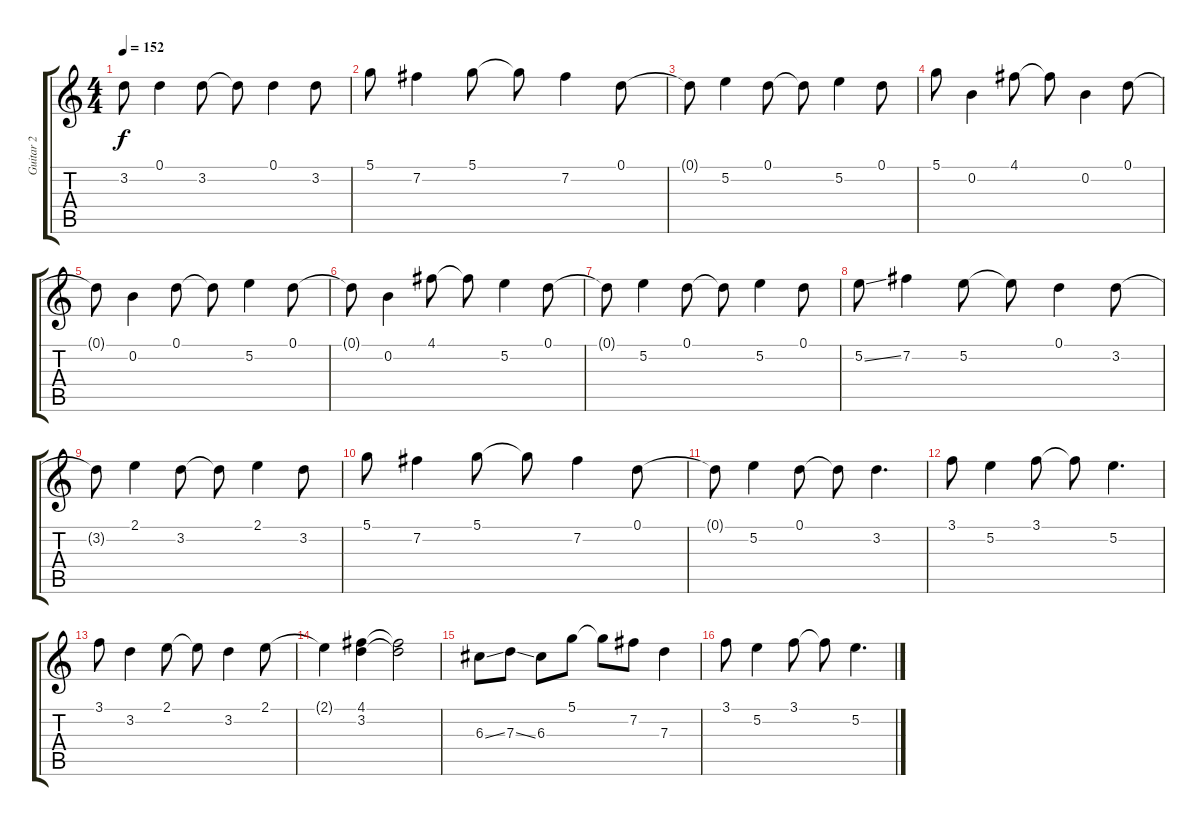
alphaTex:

\track ("Guitar 2" "Guitar 2") {instrument acousticguitarnylon}
\staff {score tabs}
\tuning (D4 B3 G3 D3 A2 D2) {hide}
\ts (4 4)
\tempo 152
\clef g2
\ks c
3.2{t}.8{dy f} 0.1.4 3.2.8 3.2{t}.8 0.1.4 3.2.8 |
5.1.8 7.2.4 5.1.8 5.1{t}.8 7.2.4 0.1.8 |
0.1{t}.8 5.2.4 0.1.8 0.1{t}.8 5.2.4 0.1.8 |
5.1.8 0.2.4 4.1.8 4.1{t}.8 0.2.4 0.1.8 |
0.1{t}.8 0.2.4 0.1.8 0.1{t}.8 5.2.4 0.1.8 |
0.1{t}.8 0.2.4 4.1.8 4.1{t}.8 5.2.4 0.1.8 |
0.1{t}.8 5.2.4 0.1.8 0.1{t}.8 5.2.4 0.1.8 |
5.2{ss}.8 7.2.4 5.2.8 5.2{t}.8 0.1.4 3.2.8 |
3.2{t}.8 2.1.4 3.2.8 3.2{t}.8 2.1.4 3.2.8 |
5.1.8 7.2.4 5.1.8 5.1{t}.8 7.2.4 0.1.8 |
0.1{t}.8 5.2.4 0.1.8 0.1{t}.8 3.2.4{d} |
3.1.8 5.2.4 3.1.8 3.1{t}.8 5.2.4{d} |
3.1.8 3.2.4 2.1.8 2.1{t}.8 3.2.4 2.1.8 |
2.1{t}.4 (4.1 3.2).4 (4.1{t} 3.2{t}).2 |
6.3{ss}.8 7.3{ss}.8 6.3.8 5.1.8 5.1{t}.8 7.2.8 7.3.4 |
3.1.8 5.2.4 3.1.8 3.1{t}.8 5.2.4{d}
